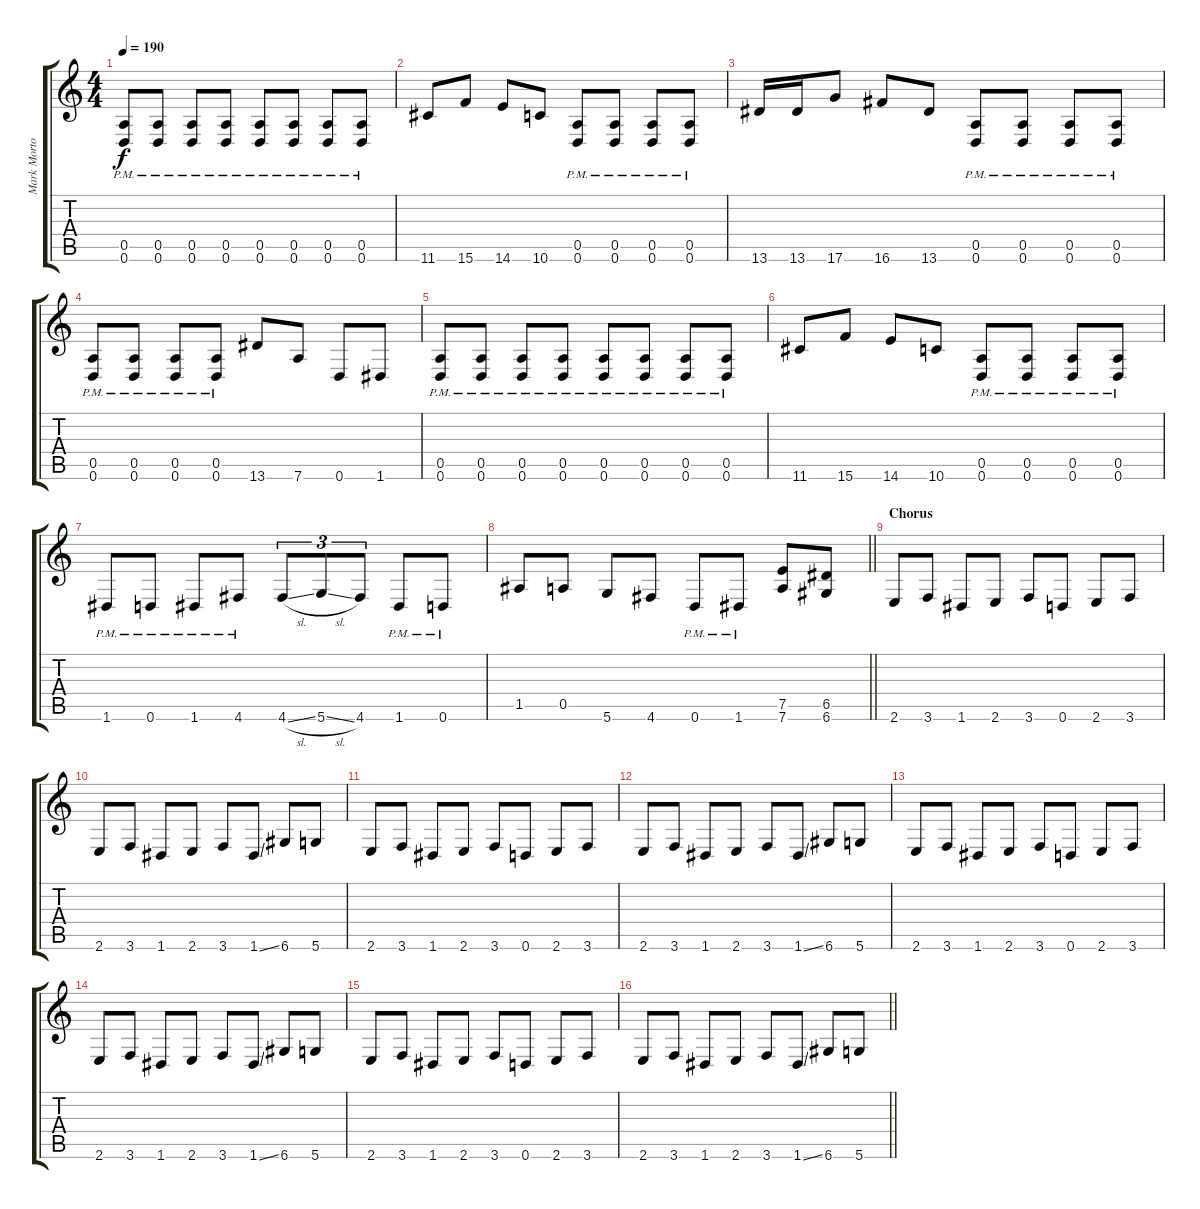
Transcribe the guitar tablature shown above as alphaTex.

\track ("Mark Morton" "Mark Morto") {instrument distortionguitar}
\staff {score tabs}
\tuning (E4 B3 G3 D3 A2 D2) {hide}
\ts (4 4)
\tempo 190
\clef g2
\ks c
(0.5{pm} 0.6{pm}).8{dy f} (0.5{pm} 0.6{pm}).8 (0.5{pm} 0.6{pm}).8 (0.5{pm} 0.6{pm}).8 (0.5{pm} 0.6{pm}).8 (0.5{pm} 0.6{pm}).8 (0.5{pm} 0.6{pm}).8 (0.5{pm} 0.6{pm}).8 |
11.6.8 15.6.8 14.6.8 10.6.8 (0.5{pm} 0.6{pm}).8 (0.5{pm} 0.6{pm}).8 (0.5{pm} 0.6{pm}).8 (0.5{pm} 0.6{pm}).8 |
13.6.16 13.6.16 17.6.8 16.6.8 13.6.8 (0.5{pm} 0.6{pm}).8 (0.5{pm} 0.6{pm}).8 (0.5{pm} 0.6{pm}).8 (0.5{pm} 0.6{pm}).8 |
(0.5{pm} 0.6{pm}).8 (0.5{pm} 0.6{pm}).8 (0.5{pm} 0.6{pm}).8 (0.5{pm} 0.6{pm}).8 13.6.8 7.6.8 0.6.8 1.6.8 |
(0.5{pm} 0.6{pm}).8 (0.5{pm} 0.6{pm}).8 (0.5{pm} 0.6{pm}).8 (0.5{pm} 0.6{pm}).8 (0.5{pm} 0.6{pm}).8 (0.5{pm} 0.6{pm}).8 (0.5{pm} 0.6{pm}).8 (0.5{pm} 0.6{pm}).8 |
11.6.8 15.6.8 14.6.8 10.6.8 (0.5{pm} 0.6{pm}).8 (0.5{pm} 0.6{pm}).8 (0.5{pm} 0.6{pm}).8 (0.5{pm} 0.6{pm}).8 |
1.6{pm}.8 0.6{pm}.8 1.6{pm}.8 4.6{pm}.8 4.6{sl}.8{tu (3 2)} 5.6{sl}.8{tu (3 2)} 4.6.8{tu (3 2)} 1.6{pm}.8 0.6{pm}.8 |
\barLineRight lightlight
1.5.8 0.5.8 5.6.8 4.6.8 0.6{pm}.8 1.6{pm}.8 (7.5 7.6).8 (6.5 6.6).8 |
\section ("" "Chorus")
2.6.8 3.6.8 1.6.8 2.6.8 3.6.8 0.6.8 2.6.8 3.6.8 |
2.6.8 3.6.8 1.6.8 2.6.8 3.6.8 1.6{ss}.8 6.6.8 5.6.8 |
2.6.8 3.6.8 1.6.8 2.6.8 3.6.8 0.6.8 2.6.8 3.6.8 |
2.6.8 3.6.8 1.6.8 2.6.8 3.6.8 1.6{ss}.8 6.6.8 5.6.8 |
2.6.8 3.6.8 1.6.8 2.6.8 3.6.8 0.6.8 2.6.8 3.6.8 |
2.6.8 3.6.8 1.6.8 2.6.8 3.6.8 1.6{ss}.8 6.6.8 5.6.8 |
2.6.8 3.6.8 1.6.8 2.6.8 3.6.8 0.6.8 2.6.8 3.6.8 |
\barLineRight lightlight
2.6.8 3.6.8 1.6.8 2.6.8 3.6.8 1.6{ss}.8 6.6.8 5.6.8
